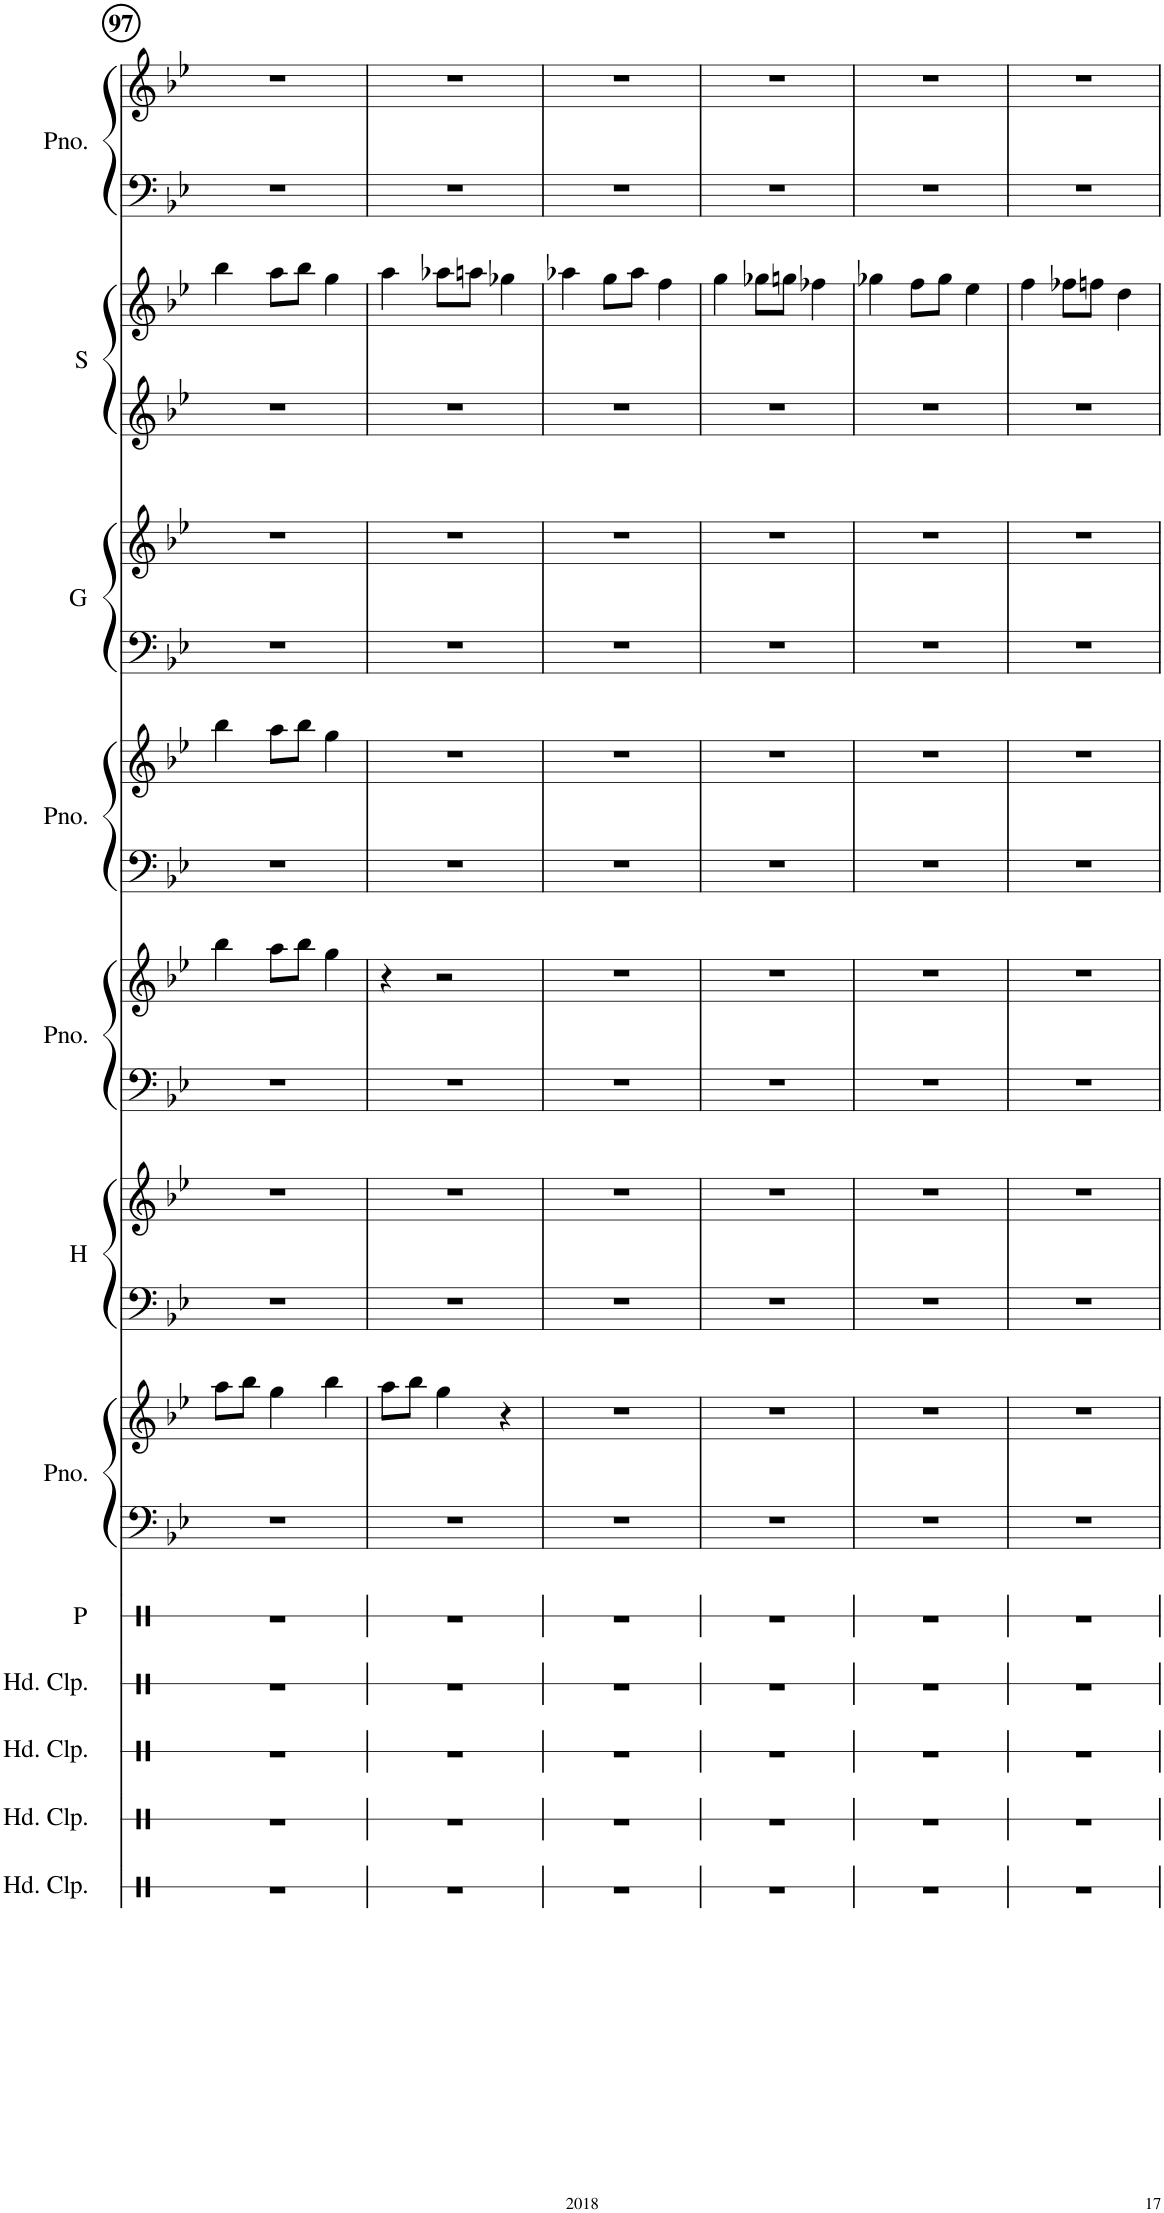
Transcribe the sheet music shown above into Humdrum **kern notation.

**kern	**kern	**kern	**kern	**kern	**kern	**kern	**kern	**kern	**kern	**kern	**kern	**kern	**kern	**kern	**kern	**kern	**kern	**kern
*part12	*part11	*part10	*part9	*part8	*part7	*part7	*part6	*part6	*part5	*part5	*part4	*part4	*part3	*part3	*part2	*part2	*part1	*part1
*staff19	*staff18	*staff17	*staff16	*staff15	*staff14	*staff13	*staff12	*staff11	*staff10	*staff9	*staff8	*staff7	*staff6	*staff5	*staff4	*staff3	*staff2	*staff1
*I"Hand Clap	*I"Hand Clap	*I"Hand Clap	*I"Hand Clap	*I"Panda	*I"Piano	*	*I"Makeup Cake	*	*I"Piano	*	*I"Piano	*	*I"Dumb One	*	*I"SANTA!	*	*I"Piano	*
*I'Hd. Clp.	*I'Hd. Clp.	*I'Hd. Clp.	*I'Hd. Clp.	*I'P	*I'Pno.	*	*	*	*I'Pno.	*	*I'Pno.	*	*	*	*I'S	*	*I'Pno.	*
!!LO:PB:g=z
*clefX	*clefX	*clefX	*clefX	*clefX	*clefF4	*clefG2	*clefF4	*clefG2	*clefF4	*clefG2	*clefF4	*clefG2	*clefF4	*clefG2	*clefG2	*clefG2	*clefF4	*clefG2
*k[]	*k[]	*k[]	*k[]	*k[]	*k[b-e-]	*k[b-e-]	*k[b-e-]	*k[b-e-]	*k[b-e-]	*k[b-e-]	*k[b-e-]	*k[b-e-]	*k[b-e-]	*k[b-e-]	*k[b-e-]	*k[b-e-]	*k[b-e-]	*k[b-e-]
*M3/4	*M3/4	*M3/4	*M3/4	*M3/4	*M3/4	*M3/4	*M3/4	*M3/4	*M3/4	*M3/4	*M3/4	*M3/4	*M3/4	*M3/4	*M3/4	*M3/4	*M3/4	*M3/4
=97	=97	=97	=97	=97	=97	=97	=97	=97	=97	=97	=97	=97	=97	=97	=97	=97	=97	=97
2.r	2.r	2.r	2.r	2.r	2.r	8aa\L	2.r	2.r	2.r	4bb-\	2.r	4bb-\	2.r	2.r	2.r	4bb-\	2.r	2.r
.	.	.	.	.	.	8bb-\J	.	.	.	.	.	.	.	.	.	.	.	.
.	.	.	.	.	.	4gg\	.	.	.	8aa\L	.	8aa\L	.	.	.	8aa\L	.	.
.	.	.	.	.	.	.	.	.	.	8bb-\J	.	8bb-\J	.	.	.	8bb-\J	.	.
.	.	.	.	.	.	4bb-\	.	.	.	4gg\	.	4gg\	.	.	.	4gg\	.	.
=98	=98	=98	=98	=98	=98	=98	=98	=98	=98	=98	=98	=98	=98	=98	=98	=98	=98	=98
2.r	2.r	2.r	2.r	2.r	2.r	8aa\L	2.r	2.r	2.r	4r	2.r	2.r	2.r	2.r	2.r	4aa\	2.r	2.r
.	.	.	.	.	.	8bb-\J	.	.	.	.	.	.	.	.	.	.	.	.
.	.	.	.	.	.	4gg\	.	.	.	2r	.	.	.	.	.	8aa-X\L	.	.
.	.	.	.	.	.	.	.	.	.	.	.	.	.	.	.	8aan\J	.	.
.	.	.	.	.	.	4r	.	.	.	.	.	.	.	.	.	4gg-X\	.	.
=99	=99	=99	=99	=99	=99	=99	=99	=99	=99	=99	=99	=99	=99	=99	=99	=99	=99	=99
2.r	2.r	2.r	2.r	2.r	2.r	2.r	2.r	2.r	2.r	2.r	2.r	2.r	2.r	2.r	2.r	4aa-X\	2.r	2.r
.	.	.	.	.	.	.	.	.	.	.	.	.	.	.	.	8gg\L	.	.
.	.	.	.	.	.	.	.	.	.	.	.	.	.	.	.	8aa-\J	.	.
.	.	.	.	.	.	.	.	.	.	.	.	.	.	.	.	4ff\	.	.
=100	=100	=100	=100	=100	=100	=100	=100	=100	=100	=100	=100	=100	=100	=100	=100	=100	=100	=100
2.r	2.r	2.r	2.r	2.r	2.r	2.r	2.r	2.r	2.r	2.r	2.r	2.r	2.r	2.r	2.r	4gg\	2.r	2.r
.	.	.	.	.	.	.	.	.	.	.	.	.	.	.	.	8gg-X\L	.	.
.	.	.	.	.	.	.	.	.	.	.	.	.	.	.	.	8ggn\J	.	.
.	.	.	.	.	.	.	.	.	.	.	.	.	.	.	.	4ff-X\	.	.
=101	=101	=101	=101	=101	=101	=101	=101	=101	=101	=101	=101	=101	=101	=101	=101	=101	=101	=101
2.r	2.r	2.r	2.r	2.r	2.r	2.r	2.r	2.r	2.r	2.r	2.r	2.r	2.r	2.r	2.r	4gg-X\	2.r	2.r
.	.	.	.	.	.	.	.	.	.	.	.	.	.	.	.	8ff\L	.	.
.	.	.	.	.	.	.	.	.	.	.	.	.	.	.	.	8gg-\J	.	.
.	.	.	.	.	.	.	.	.	.	.	.	.	.	.	.	4ee-\	.	.
=102	=102	=102	=102	=102	=102	=102	=102	=102	=102	=102	=102	=102	=102	=102	=102	=102	=102	=102
2.r	2.r	2.r	2.r	2.r	2.r	2.r	2.r	2.r	2.r	2.r	2.r	2.r	2.r	2.r	2.r	4ff\	2.r	2.r
.	.	.	.	.	.	.	.	.	.	.	.	.	.	.	.	8ff-X\L	.	.
.	.	.	.	.	.	.	.	.	.	.	.	.	.	.	.	8ffn\J	.	.
.	.	.	.	.	.	.	.	.	.	.	.	.	.	.	.	4dd\	.	.
=	=	=	=	=	=	=	=	=	=	=	=	=	=	=	=	=	=	=
*-	*-	*-	*-	*-	*-	*-	*-	*-	*-	*-	*-	*-	*-	*-	*-	*-	*-	*-
